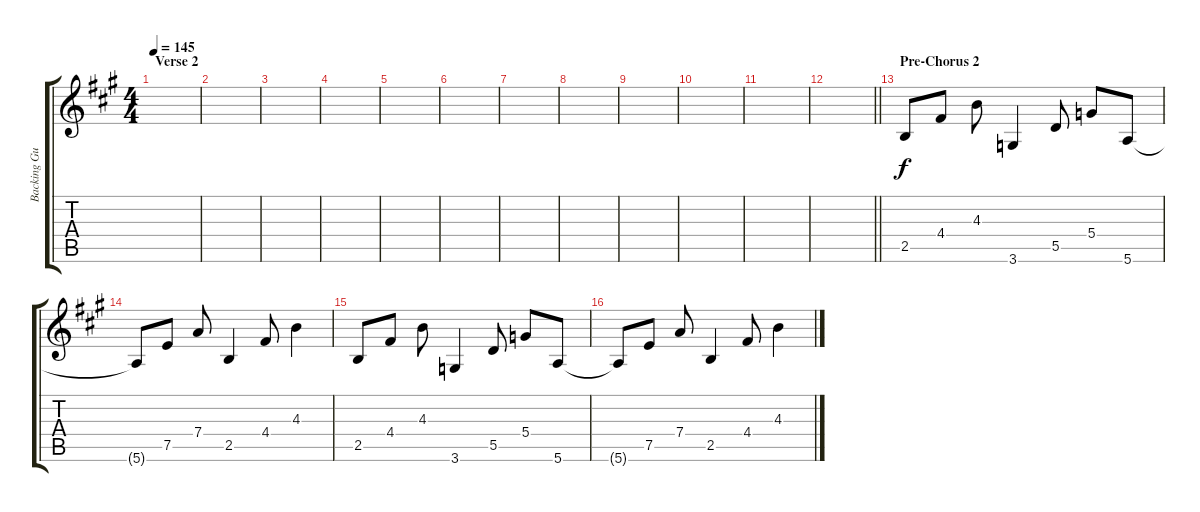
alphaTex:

\track ("Backing Guitar " "Backing Gu") {instrument acousticguitarnylon}
\staff {score tabs}
\tuning (E4 B3 G3 D3 A2 E2) {hide}
\ts (4 4)
\section ("" "Verse 2")
\tempo 145
\clef g2
\ks a
|
|
|
|
|
|
|
|
|
|
|
\barLineRight lightlight
|
\section ("" "Pre-Chorus 2")
2.5.8 4.4.8 4.3.8 3.6.4 5.5.8 5.4.8 5.6.8 |
5.6{t}.8 7.5.8 7.4.8 2.5.4 4.4.8 4.3.4 |
2.5.8 4.4.8 4.3.8 3.6.4 5.5.8 5.4.8 5.6.8 |
5.6{t}.8 7.5.8 7.4.8 2.5.4 4.4.8 4.3.4
